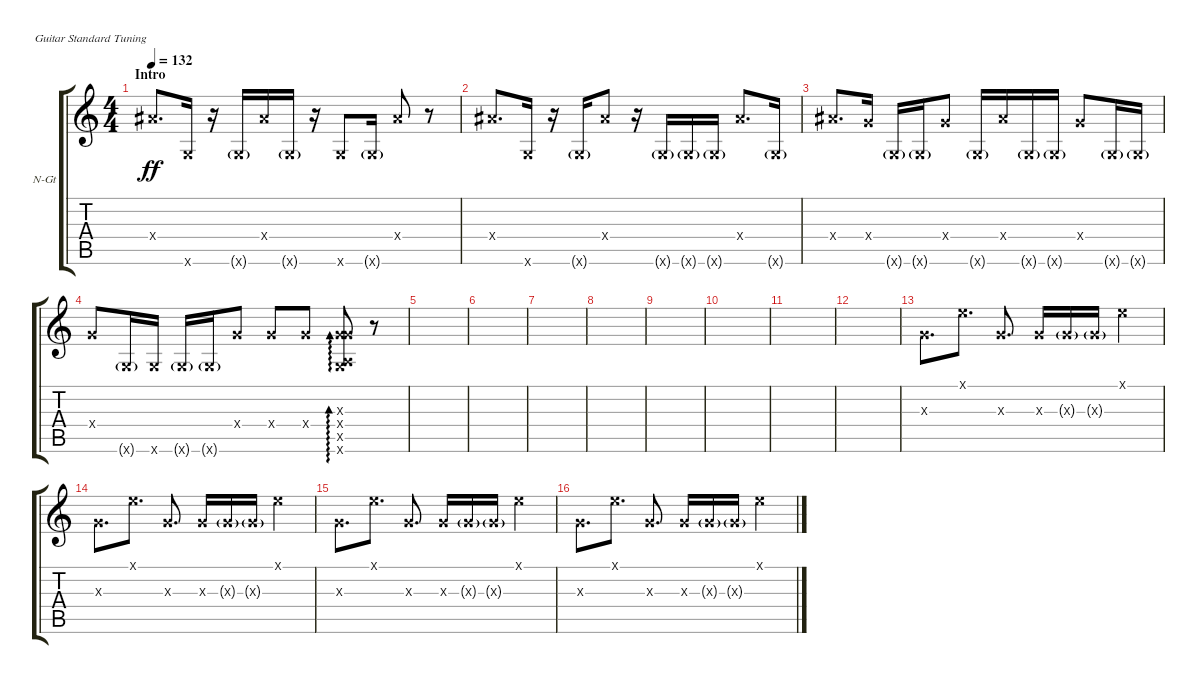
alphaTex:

\defaultSystemsLayout 4
\bracketExtendMode groupsimilarinstruments
\firstSystemTrackNameOrientation horizontal
\otherSystemsTrackNameOrientation horizontal
\track ("Nylon Guitar" "N-Gt") {instrument acousticguitarnylon}
\staff {score tabs}
\tuning (E4 B3 G3 D3 A2 E2)
\ts (4 4)
\beaming (8 2 2 2 2)
\section ("" "Intro")
\tempo 132
\clef g2
\scale
0.498032
\ks c
8.4{x}.8{d dy ff instrument acousticguitarnylon} 3.6{x}.16 r.16 3.6{g x}.16 8.4{x}.16 3.6{g x}.16 r.16 3.6{x}.8 3.6{g x}.16 8.4{x}.8 r.8 |
\scale
0.47756 8.4{x}.8{d} 3.6{x}.16 r.16 3.6{g x}.16 8.4{x}.8 r.16 3.6{g x}.16 3.6{g x}.16 3.6{g x}.16 8.4{x}.8{d} 3.6{g x}.16 |
\scale
0.513779 8.4{x}.8{d} 5.4{x}.16 3.6{g x}.16 3.6{g x}.16 5.4{x}.8 3.6{g x}.16 8.4{x}.16 3.6{g x}.16 3.6{g x}.16 5.4{x}.8 3.6{g x}.16 3.6{g x}.16 |
\scale
0.48618 5.4{x}.8 3.6{g x}.16 3.6{x}.16 3.6{g x}.16 3.6{g x}.16 5.4{x}.8 5.4{x}.8 5.4{x}.8 (5.4{x} 0.5{x} 3.6{x} 0.3{x}).8{ad 0} r.8 |
|
|
|
|
|
|
|
|
0.3{x}.8{d} 0.1{x}.8{d} 0.3{x}.8{d} 0.3{x}.16 0.3{g x}.16 0.3{g x}.16 0.1{x}.4 |
0.3{x}.8{d} 0.1{x}.8{d} 0.3{x}.8{d} 0.3{x}.16 0.3{g x}.16 0.3{g x}.16 0.1{x}.4 |
0.3{x}.8{d} 0.1{x}.8{d} 0.3{x}.8{d} 0.3{x}.16 0.3{g x}.16 0.3{g x}.16 0.1{x}.4 |
0.3{x}.8{d} 0.1{x}.8{d} 0.3{x}.8{d} 0.3{x}.16 0.3{g x}.16 0.3{g x}.16 0.1{x}.4
